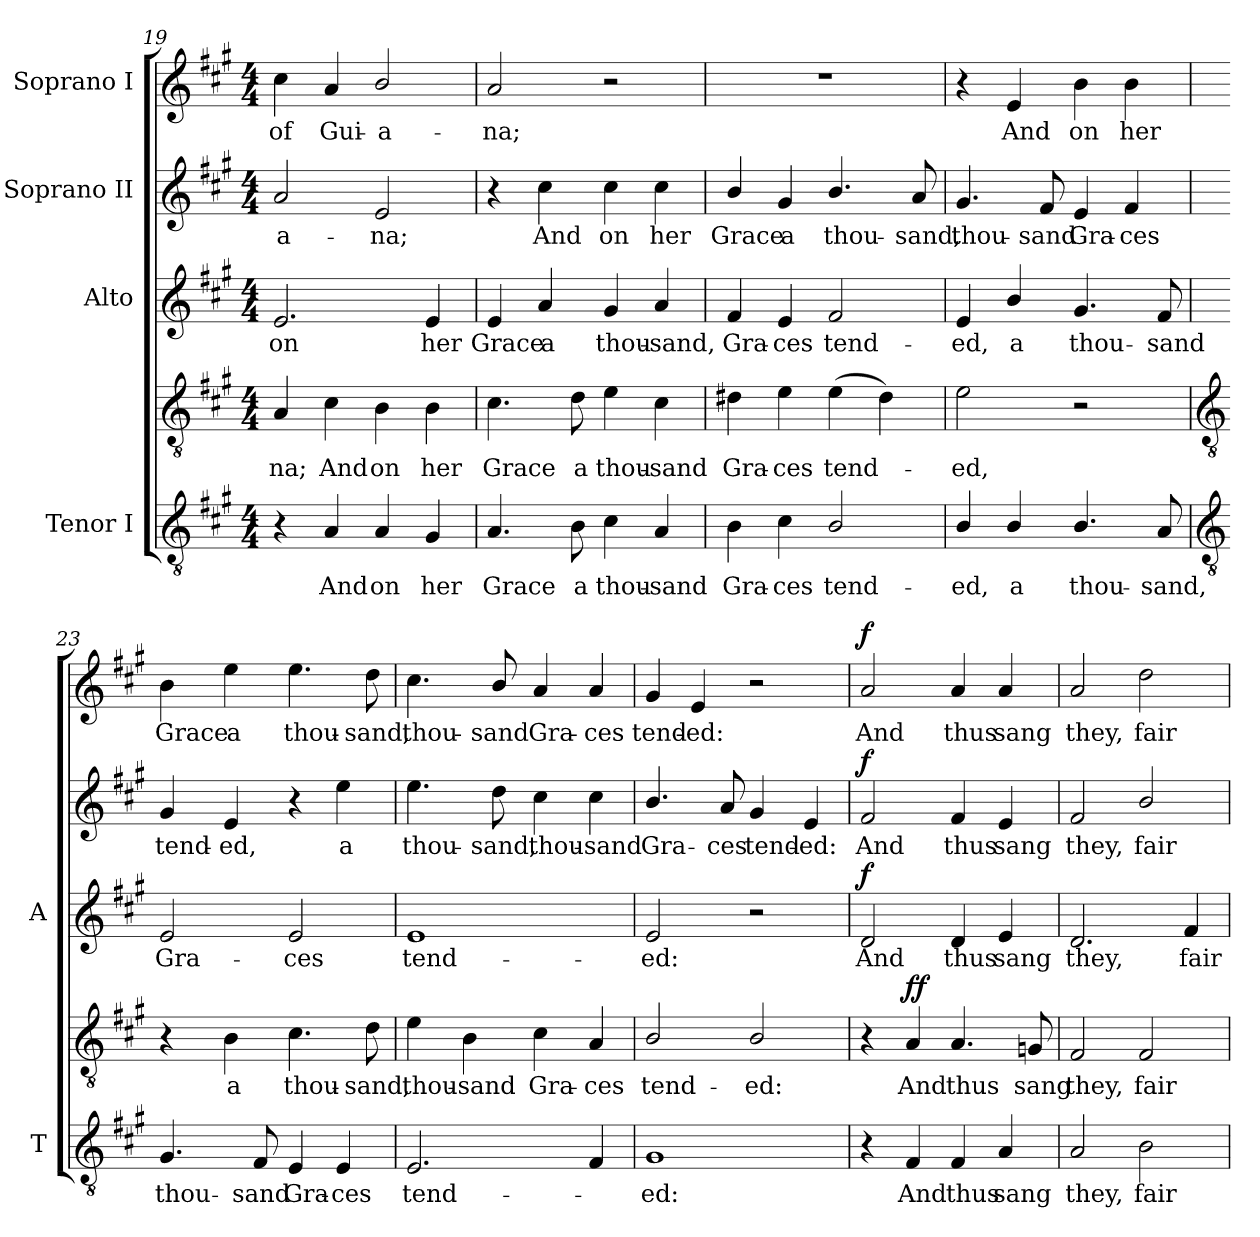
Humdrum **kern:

**kern	**text	**kern	**text	**dynam	**kern	**text	**dynam	**kern	**text	**dynam	**kern	**text	**dynam
*part4	*part4	*part4	*part4	*part4	*part3	*part3	*part3	*part2	*part2	*part2	*part1	*part1	*part1
*staff5	*staff5	*staff4	*staff4	*staff4/5	*staff3	*staff3	*staff3	*staff2	*staff2	*staff2	*staff1	*staff1	*staff1
*I"Tenor I	*	*	*	*	*I"Alto	*	*	*I"Soprano II	*	*	*I"Soprano I	*	*
*I'T	*	*	*	*	*I'A	*	*	*	*	*	*	*	*
*clefGv2	*	*clefGv2	*	*	*clefG2	*	*	*clefG2	*	*	*clefG2	*	*
*k[f#c#g#]	*	*k[f#c#g#]	*	*	*k[f#c#g#]	*	*	*k[f#c#g#]	*	*	*k[f#c#g#]	*	*
*A:	*	*A:	*	*	*A:	*	*	*A:	*	*	*A:	*	*
*M4/4	*	*M4/4	*	*	*M4/4	*	*	*M4/4	*	*	*M4/4	*	*
=19	=19	=19	=19	=19	=19	=19	=19	=19	=19	=19	=19	=19	=19
!	!	!	!LO:LY:b	!	!	!LO:LY:b	!	!	!LO:LY:b	!	!	!LO:LY:b	!
4r	.	4A	na;	.	2.e	on	.	2a	-a-	.	4cc#	of	.
!	!LO:LY:b	!	!LO:LY:b	!	!	!	!	!	!	!	!	!LO:LY:b	!
4A	And	4c#	And	.	.	.	.	.	.	.	4a	Gui-	.
!	!LO:LY:b	!	!LO:LY:b	!	!	!	!	!	!LO:LY:b	!	!	!LO:LY:b	!
4A	on	4B	on	.	.	.	.	2e	-na;	.	2b/	-a-	.
!	!LO:LY:b	!	!LO:LY:b	!	!	!LO:LY:b	!	!	!	!	!	!	!
4G#	her	4B	her	.	4e	her	.	.	.	.	.	.	.
=20	=20	=20	=20	=20	=20	=20	=20	=20	=20	=20	=20	=20	=20
!	!LO:LY:b	!	!LO:LY:b	!	!	!LO:LY:b	!	!	!	!	!	!LO:LY:b	!
4.A	Grace	4.c#	Grace	.	4e	Grace	.	4r	.	.	2a	-na;	.
!	!	!	!	!	!	!LO:LY:b	!	!	!LO:LY:b	!	!	!	!
.	.	.	.	.	4a	a	.	4cc#	And	.	.	.	.
!	!LO:LY:b	!	!LO:LY:b	!	!	!	!	!	!	!	!	!	!
8B	a	8d	a	.	.	.	.	.	.	.	.	.	.
!	!LO:LY:b	!	!LO:LY:b	!	!	!LO:LY:b	!	!	!LO:LY:b	!	!	!	!
4c#	thou-	4e	thou-	.	4g#	thou-	.	4cc#	on	.	2r	.	.
!	!LO:LY:b	!	!LO:LY:b	!	!	!LO:LY:b	!	!	!LO:LY:b	!	!	!	!
4A	-sand	4c#	-sand	.	4a	-sand,	.	4cc#	her	.	.	.	.
=21	=21	=21	=21	=21	=21	=21	=21	=21	=21	=21	=21	=21	=21
!	!LO:LY:b	!	!LO:LY:b	!	!	!LO:LY:b	!	!	!LO:LY:b	!	!	!	!
4B	Gra-	4d#X	Gra-	.	4f#	Gra-	.	4b/	Grace	.	1r	.	.
!	!LO:LY:b	!	!LO:LY:b	!	!	!LO:LY:b	!	!	!LO:LY:b	!	!	!	!
4c#	-ces	4e	-ces	.	4e	-ces	.	4g#	a	.	.	.	.
!	!LO:LY:b	!	!LO:LY:b	!	!	!LO:LY:b	!	!	!LO:LY:b	!	!	!	!
2B/	tend-	(>4e	tend-	.	2f#	tend-	.	4.b/	thou-	.	.	.	.
.	.	4d#)	.	.	.	.	.	.	.	.	.	.	.
!	!	!	!	!	!	!	!	!	!LO:LY:b	!	!	!	!
.	.	.	.	.	.	.	.	8a	-sand,	.	.	.	.
=22	=22	=22	=22	=22	=22	=22	=22	=22	=22	=22	=22	=22	=22
!	!LO:LY:b	!	!LO:LY:b	!	!	!LO:LY:b	!	!	!LO:LY:b	!	!	!	!
4B/	ed,	2e	-ed,	.	4e	-ed,	.	4.g#	thou-	.	4r	.	.
!	!LO:LY:b	!	!	!	!	!LO:LY:b	!	!	!	!	!	!LO:LY:b	!
4B/	a	.	.	.	4b/	a	.	.	.	.	4e	And	.
!	!	!	!	!	!	!	!	!	!LO:LY:b	!	!	!	!
.	.	.	.	.	.	.	.	8f#	-sand	.	.	.	.
!	!LO:LY:b	!	!	!	!	!LO:LY:b	!	!	!LO:LY:b	!	!	!LO:LY:b	!
4.B/	thou-	2r	.	.	4.g#	thou-	.	4e	Gra-	.	4b	on	.
!	!	!	!	!	!	!	!	!	!LO:LY:b	!	!	!LO:LY:b	!
.	.	.	.	.	.	.	.	4f#	-ces	.	4b	her	.
!	!LO:LY:b	!	!	!	!	!LO:LY:b	!	!	!	!	!	!	!
8A	-sand,	.	.	.	8f#	-sand	.	.	.	.	.	.	.
!!LO:LB:g=z
=23	=23	=23	=23	=23	=23	=23	=23	=23	=23	=23	=23	=23	=23
*clefGv2	*	*clefGv2	*	*	*	*	*	*	*	*	*	*	*
!	!LO:LY:b	!	!	!	!	!LO:LY:b	!	!	!LO:LY:b	!	!	!LO:LY:b	!
4.G#	thou-	4r	.	.	2e	Gra-	.	4g#	tend-	.	4b	Grace	.
!	!	!	!LO:LY:b	!	!	!	!	!	!LO:LY:b	!	!	!LO:LY:b	!
.	.	4B	a	.	.	.	.	4e	-ed,	.	4ee	a	.
!	!LO:LY:b	!	!	!	!	!	!	!	!	!	!	!	!
8F#	-sand	.	.	.	.	.	.	.	.	.	.	.	.
!	!LO:LY:b	!	!LO:LY:b	!	!	!LO:LY:b	!	!	!	!	!	!LO:LY:b	!
4E	Gra-	4.c#	thou-	.	2e	-ces	.	4r	.	.	4.ee	thou-	.
!	!LO:LY:b	!	!	!	!	!	!	!	!LO:LY:b	!	!	!	!
4E	-ces	.	.	.	.	.	.	4ee	a	.	.	.	.
!	!	!	!LO:LY:b	!	!	!	!	!	!	!	!	!LO:LY:b	!
.	.	8d	-sand,	.	.	.	.	.	.	.	8dd	-sand,	.
=24	=24	=24	=24	=24	=24	=24	=24	=24	=24	=24	=24	=24	=24
!	!LO:LY:b	!	!LO:LY:b	!	!	!LO:LY:b	!	!	!LO:LY:b	!	!	!LO:LY:b	!
2.E	tend-	4e	thou-	.	1e	tend-	.	4.ee	thou-	.	4.cc#	thou-	.
!	!	!	!LO:LY:b	!	!	!	!	!	!	!	!	!	!
.	.	4B	-sand	.	.	.	.	.	.	.	.	.	.
!	!	!	!	!	!	!	!	!	!LO:LY:b	!	!	!LO:LY:b	!
.	.	.	.	.	.	.	.	8dd	-sand,	.	8b/	-sand	.
!	!	!	!LO:LY:b	!	!	!	!	!	!LO:LY:b	!	!	!LO:LY:b	!
.	.	4c#	Gra-	.	.	.	.	4cc#	thou-	.	4a	Gra-	.
!	!	!	!LO:LY:b	!	!	!	!	!	!LO:LY:b	!	!	!LO:LY:b	!
4F#	.	4A	-ces	.	.	.	.	4cc#	-sand	.	4a	-ces	.
=25	=25	=25	=25	=25	=25	=25	=25	=25	=25	=25	=25	=25	=25
!	!LO:LY:b	!	!LO:LY:b	!	!	!LO:LY:b	!	!	!LO:LY:b	!	!	!LO:LY:b	!
1G#	ed:	2B/	tend-	.	2e	-ed:	.	4.b/	Gra-	.	4g#	tend-	.
!	!	!	!	!	!	!	!	!	!	!	!	!LO:LY:b	!
.	.	.	.	.	.	.	.	.	.	.	4e	-ed:	.
!	!	!	!	!	!	!	!	!	!LO:LY:b	!	!	!	!
.	.	.	.	.	.	.	.	8a	-ces	.	.	.	.
!	!	!	!LO:LY:b	!	!	!	!	!	!LO:LY:b	!	!	!	!
.	.	2B/	-ed:	.	2r	.	.	4g#	tend-	.	2r	.	.
!	!	!	!	!	!	!	!	!	!LO:LY:b	!	!	!	!
.	.	.	.	.	.	.	.	4e	-ed:	.	.	.	.
=26	=26	=26	=26	=26	=26	=26	=26	=26	=26	=26	=26	=26	=26
!	!	!	!	!	!	!LO:LY:b	!LO:DY:b	!	!LO:LY:b	!LO:DY:b	!	!LO:LY:b	!LO:DY:b
4r	.	4r	.	.	2d	And	f	2f#	And	f	2a	And	f
!	!LO:LY:b	!	!LO:LY:b	!LO:DY:b=2	!	!	!	!	!	!	!	!	!
!	!	!	!	!LO:DY:n=1:b	!	!	!	!	!	!	!	!	!
4F#	And	4A/	And	f f	.	.	.	.	.	.	.	.	.
!	!LO:LY:b	!	!LO:LY:b	!	!	!LO:LY:b	!	!	!LO:LY:b	!	!	!LO:LY:b	!
4F#	thus	4.A/	thus	.	4d	thus	.	4f#	thus	.	4a	thus	.
!	!LO:LY:b	!	!	!	!	!LO:LY:b	!	!	!LO:LY:b	!	!	!LO:LY:b	!
4A	sang	.	.	.	4e	sang	.	4e	sang	.	4a	sang	.
!	!	!	!LO:LY:b	!	!	!	!	!	!	!	!	!	!
.	.	8Gn	sang	.	.	.	.	.	.	.	.	.	.
=27	=27	=27	=27	=27	=27	=27	=27	=27	=27	=27	=27	=27	=27
!	!LO:LY:b	!	!LO:LY:b	!	!	!LO:LY:b	!	!	!LO:LY:b	!	!	!LO:LY:b	!
2A	they,	2F#	they,	.	2.d	they,	.	2f#	they,	.	2a	they,	.
!	!LO:LY:b	!	!LO:LY:b	!	!	!	!	!	!LO:LY:b	!	!	!LO:LY:b	!
2B	fair	2F#	fair	.	.	.	.	2b/	fair	.	2dd	fair	.
!	!	!	!	!	!	!LO:LY:b	!	!	!	!	!	!	!
.	.	.	.	.	4f#	fair	.	.	.	.	.	.	.
=	=	=	=	=	=	=	=	=	=	=	=	=	=
*-	*-	*-	*-	*-	*-	*-	*-	*-	*-	*-	*-	*-	*-
